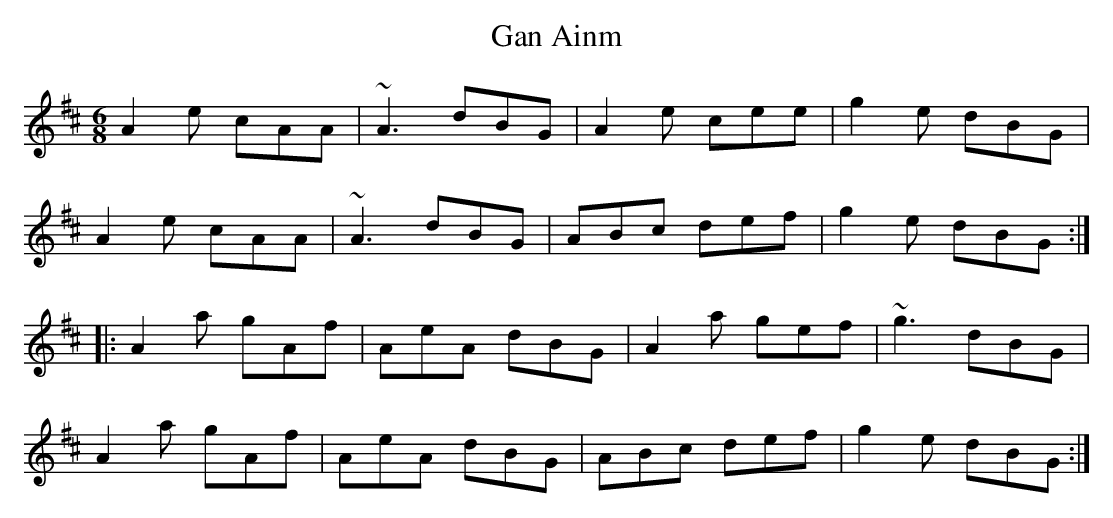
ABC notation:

X:1
T:Gan Ainm
M:6/8
L:1/8
K:Amix
A2e cAA|~A3 dBG|A2e cee|g2e dBG|!
A2e cAA|~A3 dBG|ABc def|g2e dBG:|!
|:A2a gAf|AeA dBG|A2a gef|~g3 dBG|!
A2a gAf|AeA dBG|ABc def|g2e dBG:|!
